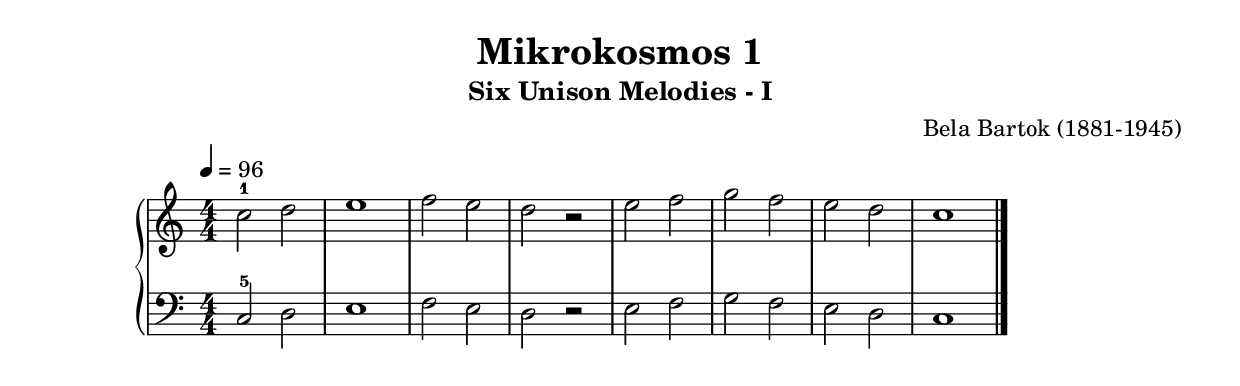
\version "2.22"

\header {
  title = 	"Mikrokosmos 1"
  subtitle = "Six Unison Melodies - I"
  composer =	"Bela Bartok (1881-1945)"
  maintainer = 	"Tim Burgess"
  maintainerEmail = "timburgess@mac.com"
}

righthand =  {
  \key c \major
  \numericTimeSignature \time 4/4
  \clef "treble"
  \tempo 4 = 96
  \relative c'' {
  c2-1 d e1 f2 e d r e f g f e d c1 \bar "|."
  }
}

lefthand =  {
  \key c \major
  \numericTimeSignature \time 4/4
  \clef "bass"
  c2-5 d e1 f2 e d r  e f g f e d c1 \bar "|."

}

\score {
   \context PianoStaff << 
    \context Staff = "one" <<
      \righthand
    >>
    \context Staff = "two" <<
      \lefthand
    >>
  >>
  \layout { }
  \midi { }
}
   
